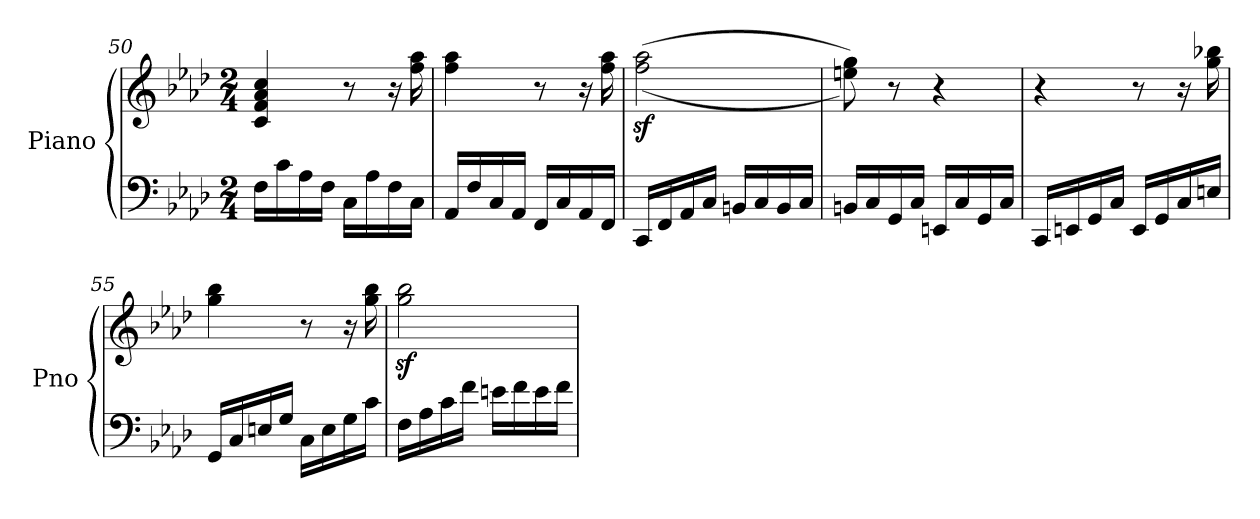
**kern	**kern
*part1	*part1
*staff2	*staff1
*I"Piano	*
*I'Pno	*
!!LO:LB:g=z
*clefF4	*clefG2
*k[b-e-a-d-]	*k[b-e-a-d-]
*A-:	*A-:
*M2/4	*M2/4
=50	=50
16F\LL	4c/ 4f/ 4a-/ 4cc/
16c\	.
16A-\	.
16F\JJ	.
16C\LL	8r
16A-\	.
16F\	16r
16C\JJ	16ff\ 16aa-\
=51	=51
16AA-/LL	4ff\ 4aa-\
16F/	.
16C/	.
16AA-/JJ	.
16FF/LL	8r
16C/	.
16AA-/	16r
16FF/JJ	16ff\ 16aa-\
=52	=52
16CC/LL	((2ff\z< 2aa-\z<
16FF/	.
16AA-/	.
16C/JJ	.
16BBn/LL	.
16C/	.
16BB/	.
16C/JJ	.
=53	=53
16BBn/LL	8een\ 8gg\))
16C/	.
16GG/	8r
16C/JJ	.
16EEn/LL	4r
16C/	.
16GG/	.
16C/JJ	.
=54	=54
16CC/LL	4r
16EEn/	.
16GG/	.
16C/JJ	.
16EE/LL	8r
16GG/	.
16C/	16r
16En/JJ	16gg\ 16bb-X\
!!LO:PB:g=z
=55	=55
16GG/LL	4gg\ 4bb-\
16C/	.
16En/	.
16G/JJ	.
16C\LL	8r
16E\	.
16G\	16r
16c\JJ	16gg\ 16bb-\
=56	=56
16F\LL	2gg\z< 2bb-\z<
16A-\	.
16c\	.
16f\JJ	.
16en\LL	.
16f\	.
16e\	.
16f\JJ	.
=	=
*-	*-
